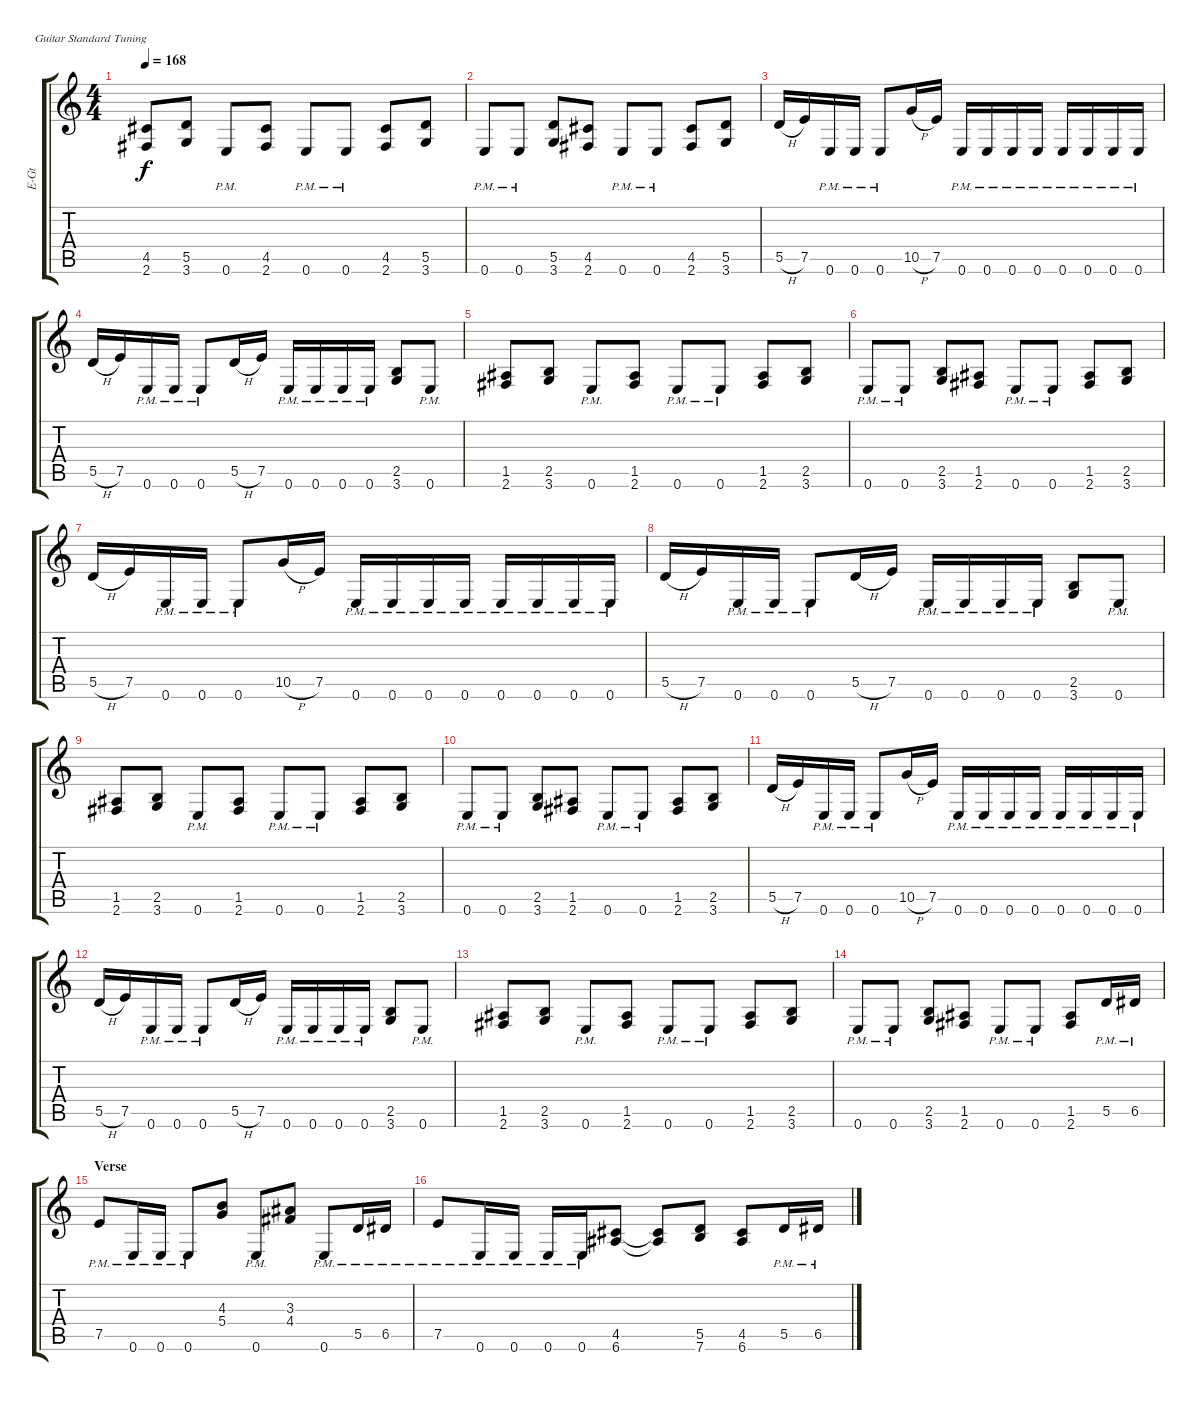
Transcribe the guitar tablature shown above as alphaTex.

\bracketExtendMode groupsimilarinstruments
\track ("M. Friedman" "E-Gt") {solo instrument distortionguitar}
\staff {score tabs}
\tuning (E4 B3 G3 D3 A2 E2)
\ts (4 4)
\tempo 168
\clef g2
\ks c
(4.5{acc #} 2.6{acc #}).8{dy f beam Up} (5.5 3.6).8{beam Up} 0.6{pm}.8{beam Up} (4.5{acc #} 2.6{acc #}).8{beam Up} 0.6{pm}.8{beam Up} 0.6{pm}.8{beam Up} (4.5{acc #} 2.6{acc #}).8{beam Up} (5.5 3.6).8{beam Up} |
0.6{pm}.8{beam Up} 0.6{pm}.8{beam Up} (5.5 3.6).8{beam Up} (4.5{acc #} 2.6{acc #}).8{beam Up} 0.6{pm}.8{beam Up} 0.6{pm}.8{beam Up} (4.5{acc #} 2.6{acc #}).8{beam Up} (5.5 3.6).8{beam Up} |
5.5{h}.16{beam Up} 7.5.16{beam Up} 0.6{pm}.16{beam Up} 0.6{pm}.16{beam Up} 0.6{pm}.8{beam Up} 10.5{h}.16{beam Up} 7.5.16{beam Up} 0.6{pm}.16{beam Up} 0.6{pm}.16{beam Up} 0.6{pm}.16{beam Up} 0.6{pm}.16{beam Up} 0.6{pm}.16{beam Up} 0.6{pm}.16{beam Up} 0.6{pm}.16{beam Up} 0.6{pm}.16{beam Up} |
5.5{h}.16{beam Up} 7.5.16{beam Up} 0.6{pm}.16{beam Up} 0.6{pm}.16{beam Up} 0.6{pm}.8{beam Up} 5.5{h}.16{beam Up} 7.5.16{beam Up} 0.6{pm}.16{beam Up} 0.6{pm}.16{beam Up} 0.6{pm}.16{beam Up} 0.6{pm}.16{beam Up} (2.5 3.6).8{beam Up} 0.6{pm}.8{beam Up} |
(1.5{acc #} 2.6{acc #}).8{beam Up} (2.5 3.6).8{beam Up} 0.6{pm}.8{beam Up} (1.5{acc #} 2.6{acc #}).8{beam Up} 0.6{pm}.8{beam Up} 0.6{pm}.8{beam Up} (1.5{acc #} 2.6{acc #}).8{beam Up} (2.5 3.6).8{beam Up} |
0.6{pm}.8{beam Up} 0.6{pm}.8{beam Up} (2.5 3.6).8{beam Up} (1.5{acc #} 2.6{acc #}).8{beam Up} 0.6{pm}.8{beam Up} 0.6{pm}.8{beam Up} (1.5{acc #} 2.6{acc #}).8{beam Up} (2.5 3.6).8{beam Up} |
5.5{h}.16{beam Up} 7.5.16{beam Up} 0.6{pm}.16{beam Up} 0.6{pm}.16{beam Up} 0.6{pm}.8{beam Up} 10.5{h}.16{beam Up} 7.5.16{beam Up} 0.6{pm}.16{beam Up} 0.6{pm}.16{beam Up} 0.6{pm}.16{beam Up} 0.6{pm}.16{beam Up} 0.6{pm}.16{beam Up} 0.6{pm}.16{beam Up} 0.6{pm}.16{beam Up} 0.6{pm}.16{beam Up} |
5.5{h}.16{beam Up} 7.5.16{beam Up} 0.6{pm}.16{beam Up} 0.6{pm}.16{beam Up} 0.6{pm}.8{beam Up} 5.5{h}.16{beam Up} 7.5.16{beam Up} 0.6{pm}.16{beam Up} 0.6{pm}.16{beam Up} 0.6{pm}.16{beam Up} 0.6{pm}.16{beam Up} (2.5 3.6).8{beam Up} 0.6{pm}.8{beam Up} |
(1.5{acc #} 2.6{acc #}).8{beam Up} (2.5 3.6).8{beam Up} 0.6{pm}.8{beam Up} (1.5{acc #} 2.6{acc #}).8{beam Up} 0.6{pm}.8{beam Up} 0.6{pm}.8{beam Up} (1.5{acc #} 2.6{acc #}).8{beam Up} (2.5 3.6).8{beam Up} |
0.6{pm}.8{beam Up} 0.6{pm}.8{beam Up} (2.5 3.6).8{beam Up} (1.5{acc #} 2.6{acc #}).8{beam Up} 0.6{pm}.8{beam Up} 0.6{pm}.8{beam Up} (1.5{acc #} 2.6{acc #}).8{beam Up} (2.5 3.6).8{beam Up} |
5.5{h}.16{beam Up} 7.5.16{beam Up} 0.6{pm}.16{beam Up} 0.6{pm}.16{beam Up} 0.6{pm}.8{beam Up} 10.5{h}.16{beam Up} 7.5.16{beam Up} 0.6{pm}.16{beam Up} 0.6{pm}.16{beam Up} 0.6{pm}.16{beam Up} 0.6{pm}.16{beam Up} 0.6{pm}.16{beam Up} 0.6{pm}.16{beam Up} 0.6{pm}.16{beam Up} 0.6{pm}.16{beam Up} |
5.5{h}.16{beam Up} 7.5.16{beam Up} 0.6{pm}.16{beam Up} 0.6{pm}.16{beam Up} 0.6{pm}.8{beam Up} 5.5{h}.16{beam Up} 7.5.16{beam Up} 0.6{pm}.16{beam Up} 0.6{pm}.16{beam Up} 0.6{pm}.16{beam Up} 0.6{pm}.16{beam Up} (2.5 3.6).8{beam Up} 0.6{pm}.8{beam Up} |
(1.5{acc #} 2.6{acc #}).8{beam Up} (2.5 3.6).8{beam Up} 0.6{pm}.8{beam Up} (1.5{acc #} 2.6{acc #}).8{beam Up} 0.6{pm}.8{beam Up} 0.6{pm}.8{beam Up} (1.5{acc #} 2.6{acc #}).8{beam Up} (2.5 3.6).8{beam Up} |
0.6{pm}.8{beam Up} 0.6{pm}.8{beam Up} (2.5 3.6).8{beam Up} (1.5{acc #} 2.6{acc #}).8{beam Up} 0.6{pm}.8{beam Up} 0.6{pm}.8{beam Up} (1.5{acc #} 2.6{acc #}).8{beam Up} 5.5{pm}.16{beam Up} 6.5{pm acc #}.16{beam Up} |
\section ("" "Verse")
7.5{pm}.8{beam Up} 0.6{pm}.16{beam Up} 0.6{pm}.16{beam Up} 0.6{pm}.8{beam Up} (4.3 5.4).8{beam Up} 0.6{pm}.8{beam Up} (3.3{acc #} 4.4{acc #}).8{beam Up} 0.6{pm}.8{beam Up} 5.5{pm}.16{beam Up} 6.5{pm acc #}.16{beam Up} |
7.5{pm}.8{beam Up} 0.6{pm}.16{beam Up} 0.6{pm}.16{beam Up} 0.6{pm}.16{beam Up} 0.6{pm}.16{beam Up} (4.5{acc #} 6.6{acc #}).8{beam Up} (4.5{t acc #} 6.6{t acc #}).8{beam Up} (5.5 7.6).8{beam Up} (4.5{acc #} 6.6{acc #}).8{beam Up} 5.5{pm}.16{beam Up} 6.5{pm acc #}.16{beam Up}
